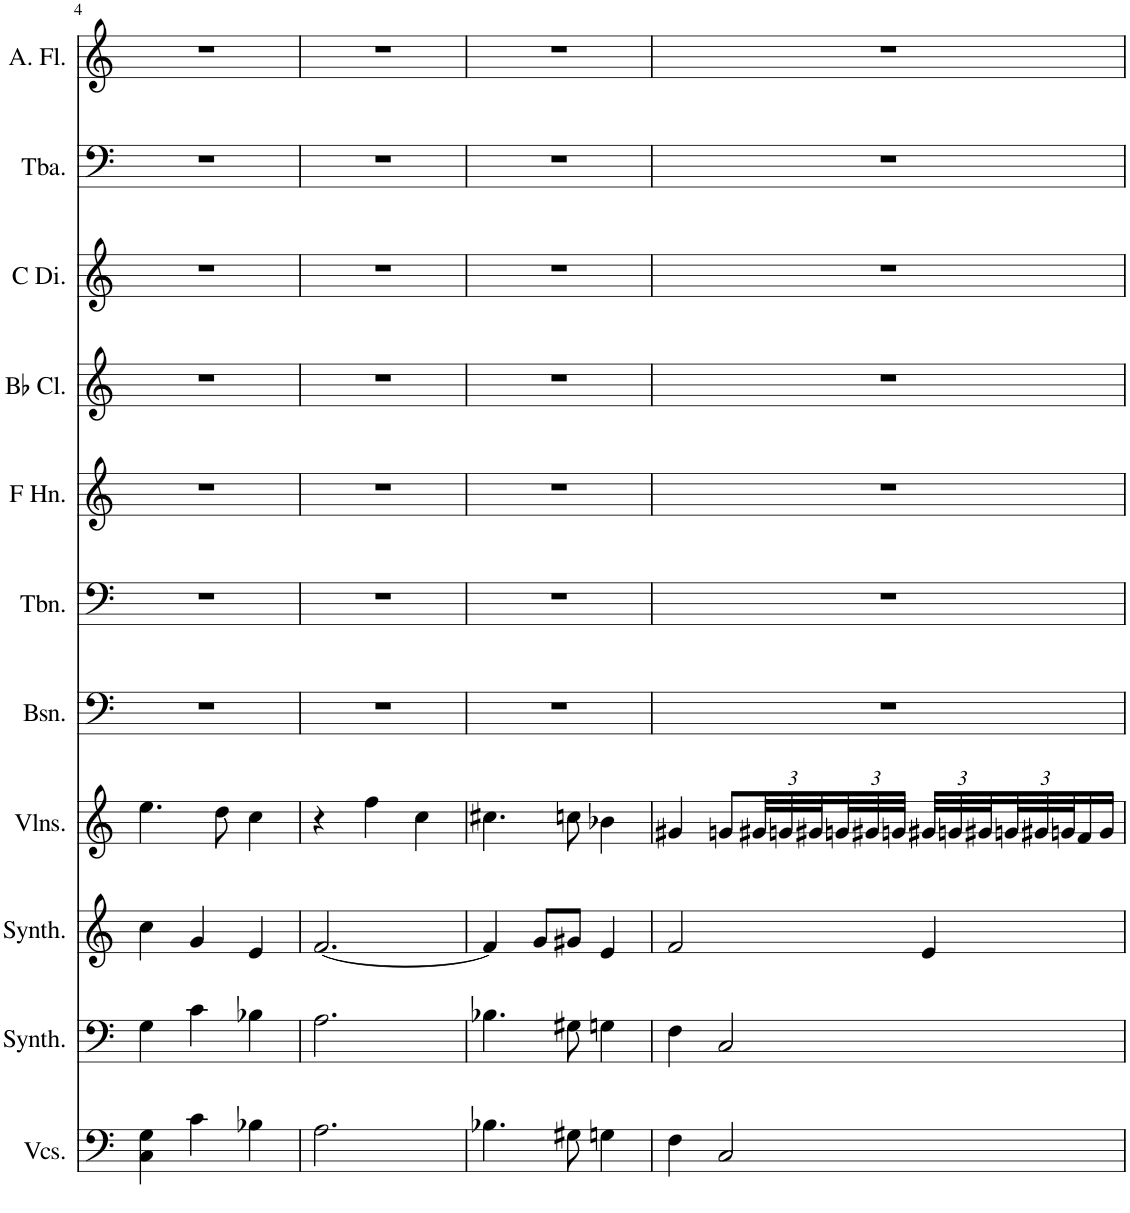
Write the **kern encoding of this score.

**kern	**kern	**kern	**kern	**kern	**kern	**kern	**kern	**kern	**kern	**kern
*part11	*part10	*part9	*part8	*part7	*part6	*part5	*part4	*part3	*part2	*part1
*staff11	*staff10	*staff9	*staff8	*staff7	*staff6	*staff5	*staff4	*staff3	*staff2	*staff1
*I"Violoncellos, D'Bass/Strings, etc	*I"String Synthesizer, Synth strings, etc	*I"String Synthesizer, Synth strings 2	*I"Violins, 1st violins	*I"Bassoon, Bass 2	*I"Trombone, Bass 1	*I"Horn in F, Tenor	*I"Bb Clarinet, Alto	*I"C Dizi, Treble	*I"Tuba, Bass Solo	*I"Alto Flute, Contralto Solo
*I'Vcs.	*I'Synth.	*I'Synth.	*I'Vlns.	*I'Bsn.	*I'Tbn.	*	*I'Bb Cl.	*I'C Di.	*I'Tba.	*I'A. Fl.
!!LO:PB:g=z
*clefF4	*clefF4	*clefG2	*clefG2	*clefF4	*clefF4	*clefG2	*clefG2	*clefG2	*clefF4	*clefG2
*	*	*	*	*	*	*Trd4c7	*Trd1c2	*Trd-7c-12	*	*Trd3c5
*k[]	*k[]	*k[]	*k[]	*k[]	*k[]	*k[]	*k[]	*k[]	*k[]	*k[]
*M3/4	*M3/4	*M3/4	*M3/4	*M3/4	*M3/4	*M3/4	*M3/4	*M3/4	*M3/4	*M3/4
=4	=4	=4	=4	=4	=4	=4	=4	=4	=4	=4
4C\ 4G\	4G\	4cc\	4.ee\	2.r	2.r	2.r	2.r	2.r	2.r	2.r
4c\	4c\	4g/	.	.	.	.	.	.	.	.
.	.	.	8dd\	.	.	.	.	.	.	.
4B-X\	4B-X\	4e/	4cc\	.	.	.	.	.	.	.
=5	=5	=5	=5	=5	=5	=5	=5	=5	=5	=5
2.A\	2.A\	[2.f/	4r	2.r	2.r	2.r	2.r	2.r	2.r	2.r
.	.	.	4ff\	.	.	.	.	.	.	.
.	.	.	4cc\	.	.	.	.	.	.	.
=6	=6	=6	=6	=6	=6	=6	=6	=6	=6	=6
4.B-X\	4.B-X\	4f/]	4.cc#X\	2.r	2.r	2.r	2.r	2.r	2.r	2.r
.	.	8g/L	.	.	.	.	.	.	.	.
8G#X\	8G#X\	8g#X/J	8ccn\	.	.	.	.	.	.	.
4Gn\	4Gn\	4e/	4b-X\	.	.	.	.	.	.	.
=7	=7	=7	=7	=7	=7	=7	=7	=7	=7	=7
4F\	4F\	2f/	4g#X/	2.r	2.r	2.r	2.r	2.r	2.r	2.r
2C/	2C/	.	8gn/L	.	.	.	.	.	.	.
*	*	*	*Xbrackettup	*	*	*	*	*	*	*
.	.	.	48g#X/LL	.	.	.	.	.	.	.
.	.	.	48gn/	.	.	.	.	.	.	.
.	.	.	48g#X/	.	.	.	.	.	.	.
.	.	.	48gn/	.	.	.	.	.	.	.
.	.	.	48g#X/	.	.	.	.	.	.	.
.	.	.	48gn/JJJ	.	.	.	.	.	.	.
.	.	4e/	48g#X/LLL	.	.	.	.	.	.	.
.	.	.	48gn/	.	.	.	.	.	.	.
.	.	.	48g#X/	.	.	.	.	.	.	.
.	.	.	48gn/	.	.	.	.	.	.	.
.	.	.	48g#X/	.	.	.	.	.	.	.
.	.	.	48gn/J	.	.	.	.	.	.	.
.	.	.	16f/	.	.	.	.	.	.	.
.	.	.	16g/JJ	.	.	.	.	.	.	.
=	=	=	=	=	=	=	=	=	=	=
*-	*-	*-	*-	*-	*-	*-	*-	*-	*-	*-
